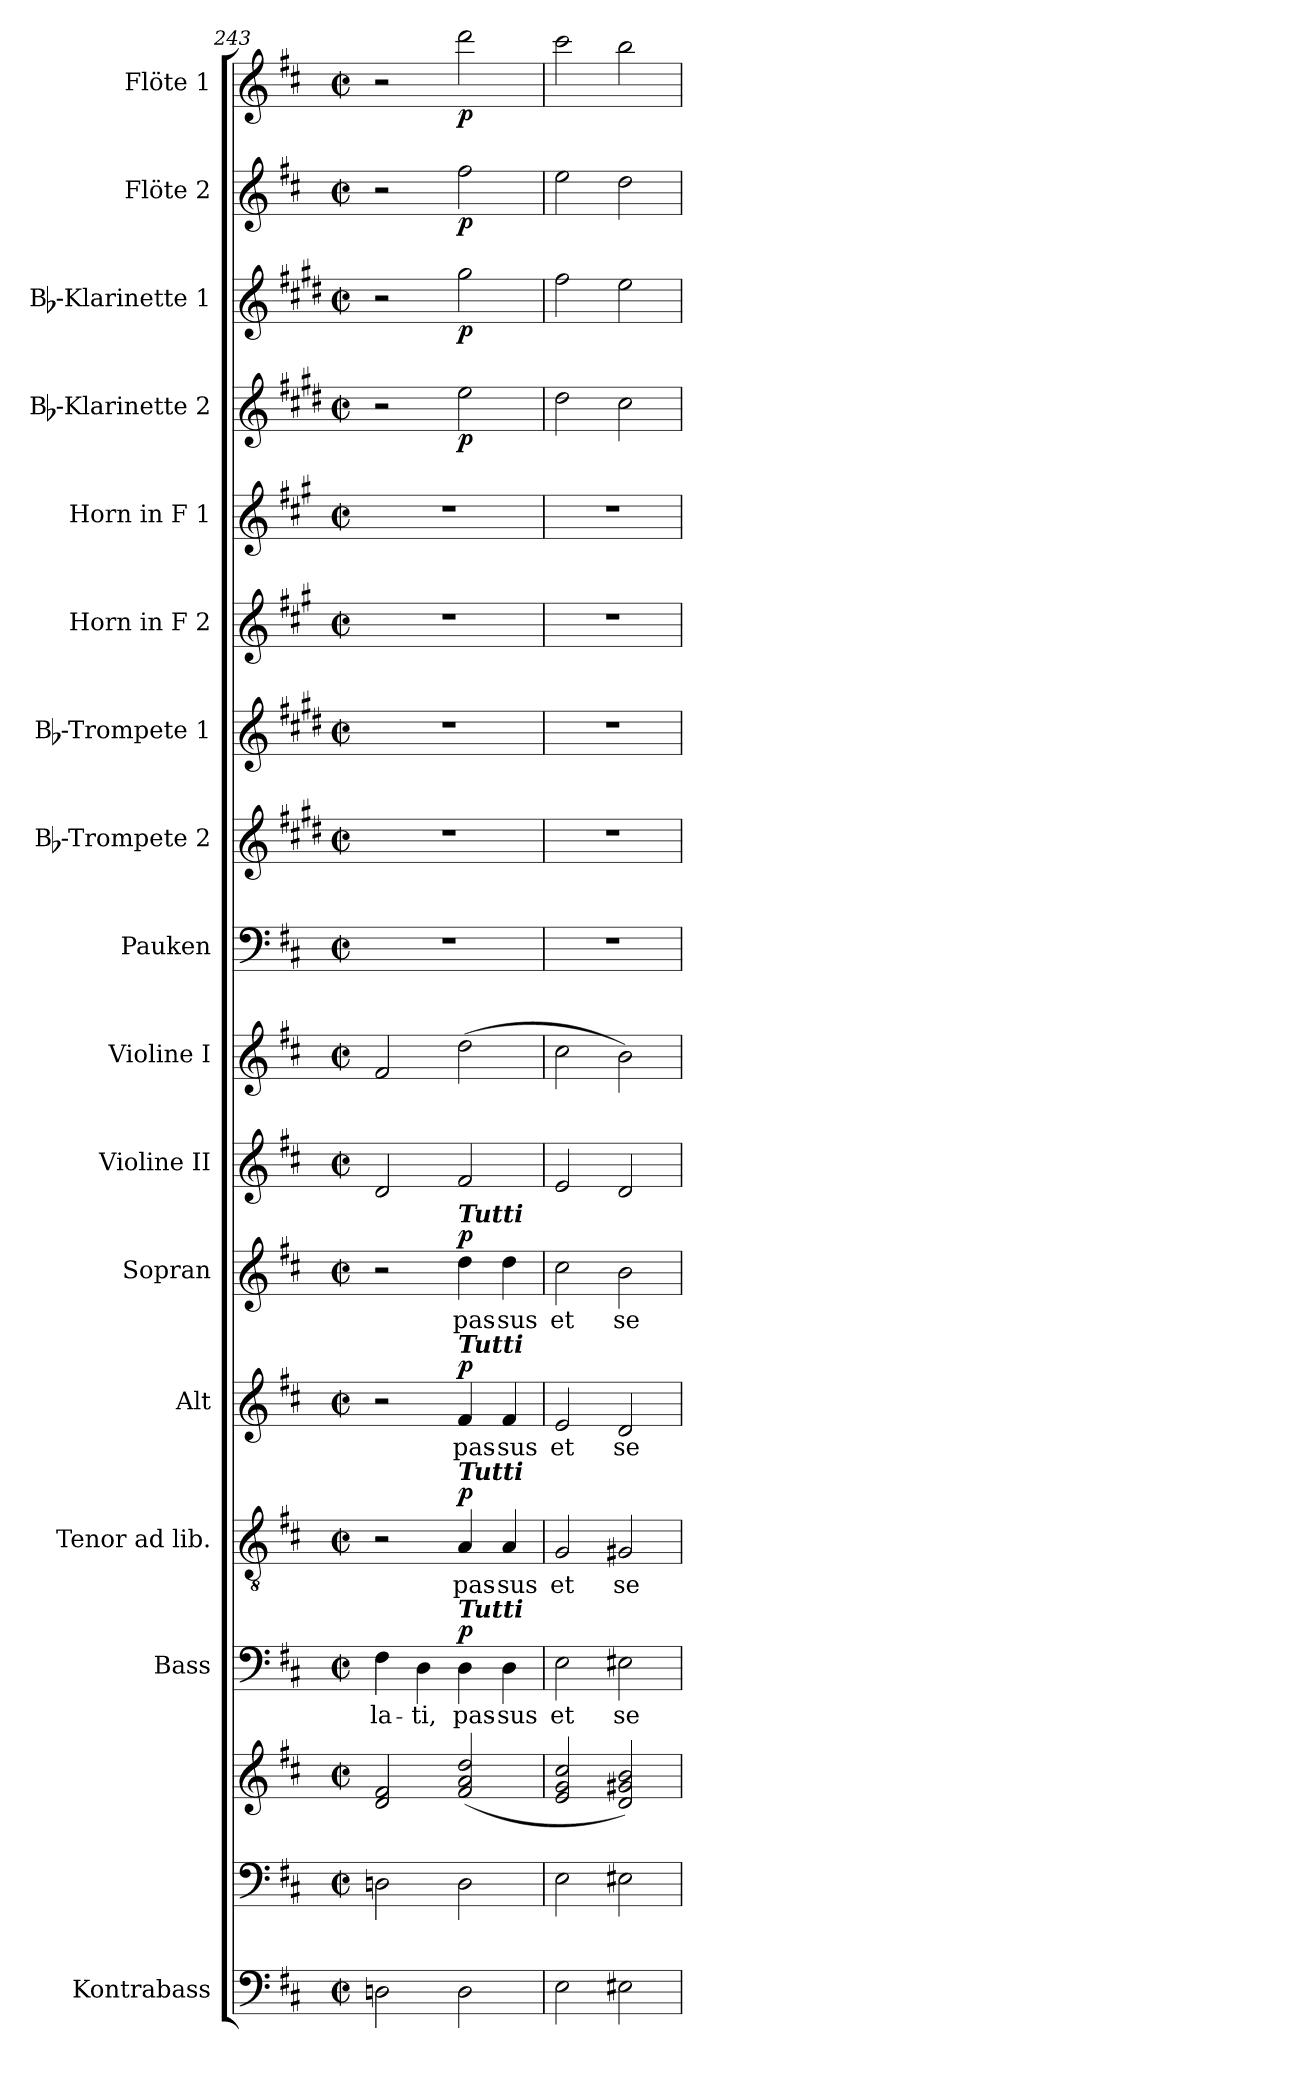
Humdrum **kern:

**kern	**kern	**kern	**kern	**text	**dynam	**kern	**text	**dynam	**kern	**text	**dynam	**kern	**text	**dynam	**kern	**kern	**kern	**kern	**kern	**kern	**kern	**kern	**dynam	**kern	**dynam	**kern	**dynam	**kern	**dynam
*part17	*part16	*part16	*part15	*part15	*part15	*part14	*part14	*part14	*part13	*part13	*part13	*part12	*part12	*part12	*part11	*part10	*part9	*part8	*part7	*part6	*part5	*part4	*part4	*part3	*part3	*part2	*part2	*part1	*part1
*staff18	*staff17	*staff16	*staff15	*staff15	*staff15	*staff14	*staff14	*staff14	*staff13	*staff13	*staff13	*staff12	*staff12	*staff12	*staff11	*staff10	*staff9	*staff8	*staff7	*staff6	*staff5	*staff4	*staff4	*staff3	*staff3	*staff2	*staff2	*staff1	*staff1
*I"Kontrabass	*	*	*I"Bass	*	*	*I"Tenor ad lib.	*	*	*I"Alt	*	*	*I"Sopran	*	*	*I"Violine II	*I"Violine I	*I"Pauken	*I"Bb-Trompete 2	*I"Bb-Trompete 1	*I"Horn in F 2	*I"Horn in F 1	*I"Bb-Klarinette 2	*	*I"Bb-Klarinette 1	*	*I"Flöte 2	*	*I"Flöte 1	*
*I'Kb.	*	*	*I'B.	*	*	*I'T.	*	*	*I'A.	*	*	*I'S.	*	*	*I'Vl. II	*I'Vl. I	*I'Pk.	*I'Bb Trp. 2	*I'Bb Trp. 1	*	*	*I'Bb Kl. 2	*	*I'Bb Kl. 1	*	*I'Fl. 2	*	*I'Fl. 1	*
*clefF4	*clefF4	*clefG2	*clefF4	*	*	*clefGv2	*	*	*clefG2	*	*	*clefG2	*	*	*clefG2	*clefG2	*clefF4	*clefG2	*clefG2	*clefG2	*clefG2	*clefG2	*	*clefG2	*	*clefG2	*	*clefG2	*
*ITrd7c12	*	*	*	*	*	*	*	*	*	*	*	*	*	*	*	*	*	*ITrd1c2	*ITrd1c2	*ITrd4c7	*ITrd4c7	*ITrd1c2	*	*ITrd1c2	*	*	*	*	*
*k[f#c#]	*k[f#c#]	*k[f#c#]	*k[f#c#]	*	*	*k[f#c#]	*	*	*k[f#c#]	*	*	*k[f#c#]	*	*	*k[f#c#]	*k[f#c#]	*k[f#c#]	*k[f#c#]	*k[f#c#]	*k[f#c#]	*k[f#c#]	*k[f#c#]	*	*k[f#c#]	*	*k[f#c#]	*	*k[f#c#]	*
*D:	*D:	*D:	*D:	*	*	*D:	*	*	*D:	*	*	*D:	*	*	*D:	*D:	*D:	*D:	*D:	*D:	*D:	*D:	*	*D:	*	*D:	*	*D:	*
*M2/2	*M2/2	*M2/2	*M2/2	*	*	*M2/2	*	*	*M2/2	*	*	*M2/2	*	*	*M2/2	*M2/2	*M2/2	*M2/2	*M2/2	*M2/2	*M2/2	*M2/2	*	*M2/2	*	*M2/2	*	*M2/2	*
*met(c|)	*met(c|)	*met(c|)	*met(c|)	*	*	*met(c|)	*	*	*met(c|)	*	*	*met(c|)	*	*	*met(c|)	*met(c|)	*met(c|)	*met(c|)	*met(c|)	*met(c|)	*met(c|)	*met(c|)	*	*met(c|)	*	*met(c|)	*	*met(c|)	*
=243	=243	=243	=243	=243	=243	=243	=243	=243	=243	=243	=243	=243	=243	=243	=243	=243	=243	=243	=243	=243	=243	=243	=243	=243	=243	=243	=243	=243	=243
!	!	!	!	!LO:LY:b	!	!	!	!	!	!	!	!	!	!	!	!	!	!	!	!	!	!	!	!	!	!	!	!	!
2DDn\	2Dn\	2d/ 2f#/	4F#\	-la-	.	2r	.	.	2r	.	.	2r	.	.	2d/	2f#/	1r	1r	1r	1r	1r	2r	.	2r	.	2r	.	2r	.
!	!	!	!	!LO:LY:b	!	!	!	!	!	!	!	!	!	!	!	!	!	!	!	!	!	!	!	!	!	!	!	!	!
.	.	.	4D\	-ti,	.	.	.	.	.	.	.	.	.	.	.	.	.	.	.	.	.	.	.	.	.	.	.	.	.
!	!	!	!	!	!	!	!	!	!	!	!	!LO:TX:a:Bi:t=Tutti	!	!	!	!	!	!	!	!	!	!	!	!	!	!	!	!	!
!	!	!	!	!	!	!	!	!	!LO:TX:a:Bi:t=Tutti	!	!	!	!	!	!	!	!	!	!	!	!	!	!	!	!	!	!	!	!
!	!	!	!	!	!	!LO:TX:a:Bi:t=Tutti	!	!	!	!	!	!	!	!	!	!	!	!	!	!	!	!	!	!	!	!	!	!	!
!	!	!	!LO:TX:a:Bi:t=Tutti	!	!	!	!	!	!	!	!	!	!	!	!	!	!	!	!	!	!	!	!	!	!	!	!	!	!
!	!	!	!	!LO:LY:b	!LO:DY:a	!	!LO:LY:b	!LO:DY:a	!	!LO:LY:b	!LO:DY:a	!	!LO:LY:b	!LO:DY:a	!	!	!	!	!	!	!	!	!LO:DY:b	!	!LO:DY:b	!	!LO:DY:b	!	!LO:DY:b
2DD\	2D\	(<2f#/ 2a/ 2dd/	4D\	pas-	p	4A/	pas-	p	4f#/	pas-	p	4dd\	pas-	p	2f#/	(>2dd\	.	.	.	.	.	2dd\	p	2ff#\	p	2ff#\	p	2ddd\	p
!	!	!	!	!LO:LY:b	!	!	!LO:LY:b	!	!	!LO:LY:b	!	!	!LO:LY:b	!	!	!	!	!	!	!	!	!	!	!	!	!	!	!	!
.	.	.	4D\	-sus	.	4A/	-sus	.	4f#/	-sus	.	4dd\	-sus	.	.	.	.	.	.	.	.	.	.	.	.	.	.	.	.
=244	=244	=244	=244	=244	=244	=244	=244	=244	=244	=244	=244	=244	=244	=244	=244	=244	=244	=244	=244	=244	=244	=244	=244	=244	=244	=244	=244	=244	=244
!	!	!	!	!LO:LY:b	!	!	!LO:LY:b	!	!	!LO:LY:b	!	!	!LO:LY:b	!	!	!	!	!	!	!	!	!	!	!	!	!	!	!	!
2EE\	2E\	2e/ 2g/ 2cc#/	2E\	et	.	2G/	et	.	2e/	et	.	2cc#\	et	.	2e/	2cc#\	1r	1r	1r	1r	1r	2cc#\	.	2ee\	.	2ee\	.	2ccc#\	.
!	!	!	!	!LO:LY:b	!	!	!LO:LY:b	!	!	!LO:LY:b	!	!	!LO:LY:b	!	!	!	!	!	!	!	!	!	!	!	!	!	!	!	!
2EE#X\	2E#X\	2d/ 2g#X/ 2b/)	2E#X\	se-	.	2G#X/	se-	.	2d/	se-	.	2b\	se-	.	2d/	2b\)	.	.	.	.	.	2b\	.	2dd\	.	2dd\	.	2bb\	.
=	=	=	=	=	=	=	=	=	=	=	=	=	=	=	=	=	=	=	=	=	=	=	=	=	=	=	=	=	=
*-	*-	*-	*-	*-	*-	*-	*-	*-	*-	*-	*-	*-	*-	*-	*-	*-	*-	*-	*-	*-	*-	*-	*-	*-	*-	*-	*-	*-	*-
